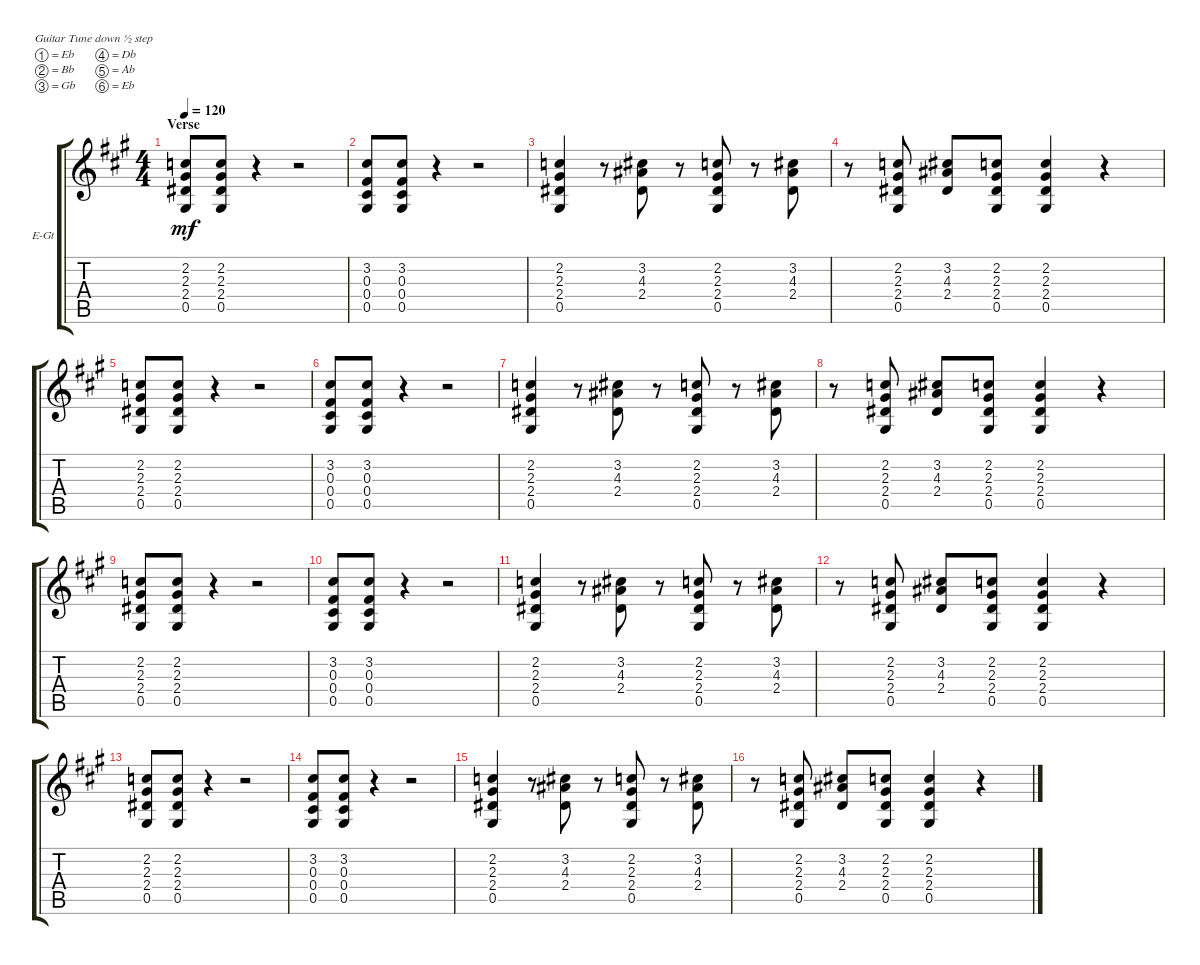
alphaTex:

\defaultSystemsLayout 4
\bracketExtendMode groupsimilarinstruments
\firstSystemTrackNameOrientation horizontal
\otherSystemsTrackNameOrientation horizontal
\track ("ACE FREHLEY" "E-Gt") {solo instrument distortionguitar}
\staff {score tabs}
\tuning (Eb4 Bb3 Gb3 Db3 Ab2 Eb2)
\ts (4 4)
\section ("" "Verse")
\tempo 120
\clef g2
\ks a
(2.2 2.3 2.4 0.5).8{dy mf} (0.5 2.4 2.3 2.2).8 r.4 r.2 |
(3.2 0.3 0.4 0.5).8 (0.5 0.4 0.3 3.2).8 r.4 r.2 |
(2.2 2.3 2.4 0.5).4 r.8 (2.4 4.3 3.2).8{beam invert} r.8 (2.2 2.3 2.4 0.5).8 r.8 (2.4 4.3 3.2).8{beam invert} |
r.8 (0.5 2.4 2.3 2.2).8 (3.2 4.3 2.4).8 (2.2 2.3 2.4 0.5).8 (0.5 2.4 2.3 2.2).4 r.4 |
(2.2 2.3 2.4 0.5).8 (0.5 2.4 2.3 2.2).8 r.4 r.2 |
(3.2 0.3 0.4 0.5).8 (0.5 0.4 0.3 3.2).8 r.4 r.2 |
(2.2 2.3 2.4 0.5).4 r.8 (2.4 4.3 3.2).8{beam invert} r.8 (2.2 2.3 2.4 0.5).8 r.8 (2.4 4.3 3.2).8{beam invert} |
r.8 (0.5 2.4 2.3 2.2).8 (3.2 4.3 2.4).8 (2.2 2.3 2.4 0.5).8 (0.5 2.4 2.3 2.2).4 r.4 |
(2.2 2.3 2.4 0.5).8 (0.5 2.4 2.3 2.2).8 r.4 r.2 |
(3.2 0.3 0.4 0.5).8 (0.5 0.4 0.3 3.2).8 r.4 r.2 |
(2.2 2.3 2.4 0.5).4 r.8 (2.4 4.3 3.2).8{beam invert} r.8 (2.2 2.3 2.4 0.5).8 r.8 (2.4 4.3 3.2).8{beam invert} |
r.8 (0.5 2.4 2.3 2.2).8 (3.2 4.3 2.4).8 (2.2 2.3 2.4 0.5).8 (0.5 2.4 2.3 2.2).4 r.4 |
(2.2 2.3 2.4 0.5).8 (0.5 2.4 2.3 2.2).8 r.4 r.2 |
(3.2 0.3 0.4 0.5).8 (0.5 0.4 0.3 3.2).8 r.4 r.2 |
(2.2 2.3 2.4 0.5).4 r.8 (2.4 4.3 3.2).8{beam invert} r.8 (2.2 2.3 2.4 0.5).8 r.8 (2.4 4.3 3.2).8{beam invert} |
r.8 (0.5 2.4 2.3 2.2).8 (3.2 4.3 2.4).8 (2.2 2.3 2.4 0.5).8 (0.5 2.4 2.3 2.2).4 r.4
